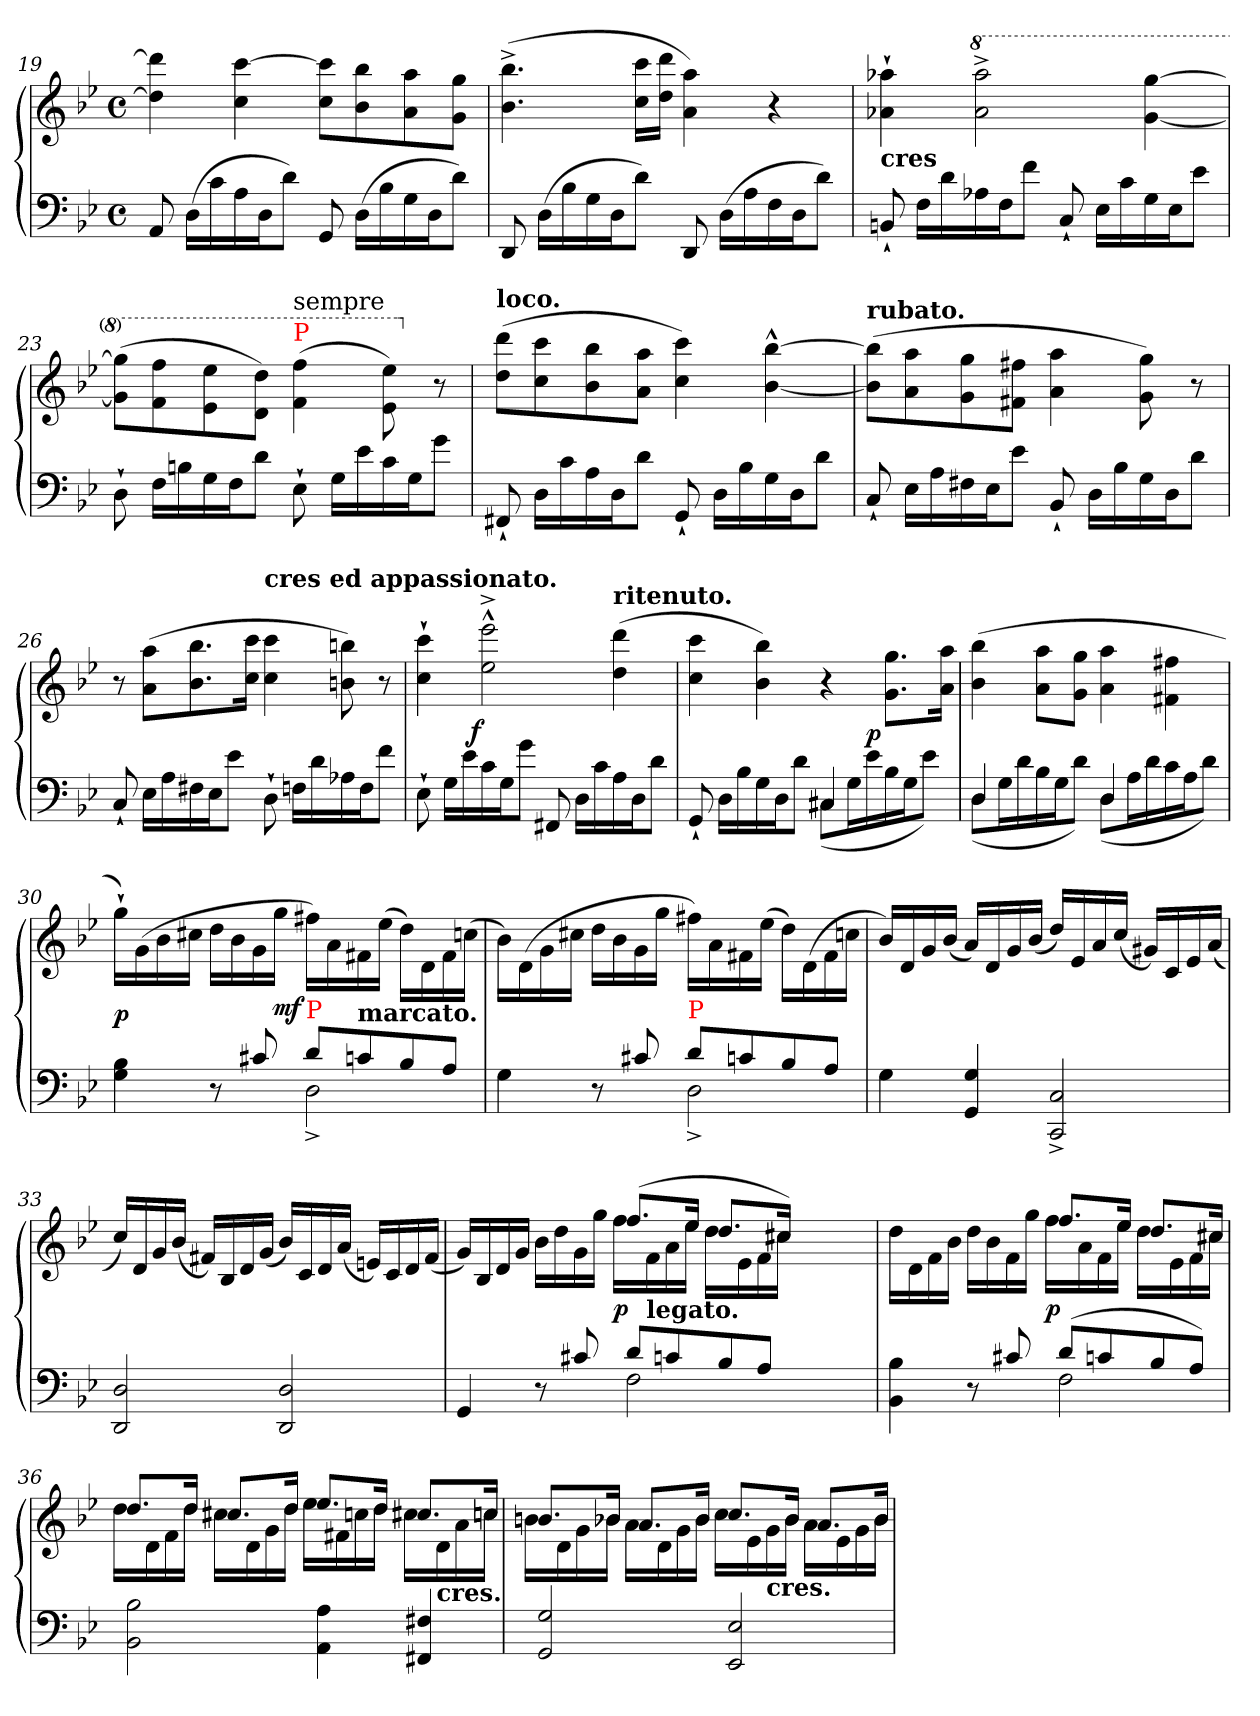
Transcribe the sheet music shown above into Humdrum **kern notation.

**kern	**kern	**dynam
*part1	*part1	*part1
*staff2	*staff1	*staff1/2
*clefF4	*clefG2	*
*k[b-e-]	*k[b-e-]	*
*g:	*g:	*
*M4/4	*M4/4	*
*met(c)	*met(c)	*
=19	=19	=19
8AA	4ddd] 4dd]	.
(>16DLL	.	.
16c	.	.
16A	[4ccc 4cc	.
16DJ	.	.
8dJ)	.	.
8GG	8ccc] 8ccL	.
(>16DLL	8bb- 8b-	.
16B-	.	.
16G	8aa 8a	.
16DJ	.	.
8dJ)	8gg 8gJ	.
=20	=20	=20
8DD	(>4.bb-^< 4.b-^<	.
(>16DLL	.	.
16B-	.	.
16G	.	.
16DJ	.	.
8dJ)	16ccc 16ccLL	.
.	16ddd 16ddJJ	.
8DD	4aa 4a)	.
(>16DLL	.	.
16A	.	.
16F	4r	.
16DJ	.	.
8dJ)	.	.
=22	=22	=22
!	!LO:TX:c:B:t=cres	!
8BBn`	4aa-X` 4a-X`	.
16FLL	.	.
16d	.	.
*	*8va	*
16A-X	2aaa-^< 2aa-^<	.
16FJ	.	.
8fJ	.	.
8C`	.	.
16E-LL	.	.
16c	.	.
16G	[4ggg [4gg	.
16E-J	.	.
8e-J	.	.
=23	=23	=23
8D`	(>8ggg] 8gg]L	.
16FLL	8fff 8ff	.
16Bn	.	.
16G	8eee- 8ee-	.
16FJ	.	.
8dJ	8ddd 8ddJ)	.
!	!LO:TX:a:t=sempre	!
!	!LO:TX:a:color=red:t=P	!
8E-`	(>4fff 4ff	.
16GLL	.	.
16e-	.	.
16c	8eee-\ 8ee-\)	.
16GJ	.	.
*	*X8va	*
8gJ	8r	.
=24	=24	=24
!	!LO:TX:a:B:t=loco.	!
8FF#X`	(>8ddd 8ddL	.
16DLL	8ccc 8cc	.
16c	.	.
16A	8bb- 8b-	.
16DJ	.	.
8dJ	8aa 8aJ	.
8GG`	4ccc 4cc)	.
16DLL	.	.
16B-	.	.
16G	[4bb-^^ [4b-^^	.
16DJ	.	.
8dJ	.	.
=25	=25	=25
!	!LO:TX:a:B:t=rubato.	!
8C`	(>8bb-] 8b-]L	.
16E-LL	8aa 8a	.
16A	.	.
16F#X	8gg 8g	.
16E-J	.	.
8e-J	8ff#X 8f#XJ	.
8BB-`	4aa 4a	.
16DLL	.	.
16B-	.	.
16G	8gg 8g)	.
16DJ	.	.
8dJ	8r	.
=26	=26	=26
8C`	8r	.
16E-LL	(>8aa 8aL	.
16A	.	.
16F#X	8.bb- 8.b-	.
16E-J	.	.
8e-J	.	.
.	16ccc 16ccJk	.
!	!LO:TX:a:B:t=cres ed appassionato.	!
8D`	4ccc 4cc	.
16FnLL	.	.
16d	.	.
16A-X	8bbn 8bn)	.
16FJ	.	.
8fJ	8r	.
=27	=27	=27
8E-`	4ccc`> 4cc`>	.
16GLL	.	.
16e-	.	.
!	!	!LO:DY:rj
16c	2eee-^^^< 2ee-^^^<	f
16GJ	.	.
8gJ	.	.
8FF#X	.	.
16DLL	.	.
16c	.	.
!	!LO:TX:a:B:t=ritenuto.	!
16A	(>4ddd 4dd	.
16DJ	.	.
8dJ	.	.
=28	=28	=28
*^	*^	*
8GG`	8ryy	4ccc 4cc	2ryy	.
4.ryy	16DLL	.	.	.
.	16B-	.	.	.
.	16G	4bb- 4b-)	.	.
.	16DJ	.	.	.
.	8dJ	.	.	.
4C#X	(>8C#XL	4r	8.ryy	.
.	16G\L	.	.	.
.	16e-	.	4ryy	p
4ryy	16B-	8.gg 8.gL	.	.
.	16GJ	.	.	.
.	8e-J)	.	.	.
.	.	16aa 16aJk	16ryy	.
*	*	*v	*v	*
=29	=29	=29	=29
4D	(>8DL	(>4bb- 4b-	.
.	16GL	.	.
.	16d	.	.
4ryy	16B-	8aa 8aL	.
.	16GJ	.	.
.	8dJ)	8gg 8gJ	.
4D	(>8DL	4aa 4a	.
.	16AL	.	.
.	16d	.	.
4ryy	16c	4ff#X 4f#X	.
.	16AJ	.	.
.	8dJ)	.	.
=30	=30	=30	=30
4B- 4G	2ryy	16gg`>LL)	p
.	.	(>16g	.
.	.	16b-	.
.	.	16cc#XJJ	.
8r	.	16ddLL	.
.	.	16b-	.
8c#X/	.	16g	.
.	.	16ggJJ	mf
!LO:TX:a:color=red:t=P	!	!	!
8dL	2D^>	16ff#XLL)	.
.	.	16a	.
!LO:TX:a:B:t=marcato.	!	!	!
8cn	.	16f#X	.
.	.	(>16ee-JJ	.
8B-	.	16dd\LL)	.
.	.	16d	.
8AJ	.	16f#	.
.	.	(>16ccnJJ	.
=31	=31	=31	=31
4G	2ryy	16b-\LL)	.
.	.	(>16d	.
.	.	16g	.
.	.	16cc#XJJ	.
8r	.	16ddLL	.
.	.	16b-	.
8c#X/	.	16g	.
.	.	16ggJJ	.
!LO:TX:a:color=red:t=P	!	!	!
8dL	2D^>	16ff#XLL)	.
.	.	16a	.
8cn	.	16f#X	.
.	.	(>16ee-JJ	.
8B-	.	16dd\LL)	.
.	.	(>16d	.
8AJ	.	16f#	.
.	.	16ccnJJ	.
*v	*v	*	*
=32	=32	=32
4G	16b-LL)	.
.	16d	.
.	16g	.
.	(<16b-JJ	.
4G 4GG	16aLL)	.
.	16d	.
.	16g	.
.	(<16b-JJ	.
2C^> 2CC^>	16ddLL)	.
.	16e-	.
.	16a	.
.	(<16ccJJ	.
.	16g#XLL)	.
.	16c	.
.	16e-	.
.	(<16aJJ	.
=33	=33	=33
2D 2DD	16ccLL)	.
.	16d	.
.	16g	.
.	(<16b-JJ	.
.	16f#XLL)	.
.	16B-	.
.	16d	.
.	(<16gJJ	.
2D 2DD	16b-LL)	.
.	16c	.
.	16d	.
.	(<16aJJ	.
.	16enLL)	.
.	16c	.
.	16d	.
.	(<16f#JJ	.
=34	=34	=34
*^	*^	*
*	*^	*	*	*
4GG	2ryy	2ryy	16gLL)	4ryy	.
.	.	.	16B-	.	.
.	.	.	16d	.	.
.	.	.	16gJJ	.	.
8r	.	.	4ryy	16b-LL	.
.	.	.	.	16dd	.
8c#X/	.	.	.	16g	.
.	.	.	.	16ggJJ	.
!	!	!	!	!	!LO:DY:rj
8dL	2F	16ryy	(>8.ffL	16ffLL	p
!	!	!LO:TX:a:B:t=legato.	!	!	!
.	.	2..ryy	.	16f	.
8cn	.	.	.	16a	.
.	.	.	16ee-Jk	16ee-JJ	.
8B-	.	.	8.ddL	16ddLL	.
.	.	.	.	16e-	.
8AJ	.	.	.	16f	.
.	.	.	16cc#XJk)	16cc#XJJ	.
4..ryy	4ryy	.	4..ryy	4..ryy	.
.	8.ryy	.	.	.	.
*	*v	*v	*	*	*
=35	=35	=35	=35	=35
4B- 4BB-	2ryy	2ryy	16dd\LL	.
.	.	.	16d\	.
.	.	.	16f\	.
.	.	.	16b-\JJ	.
8r	.	.	16ddLL)	.
.	.	.	16b-	.
8c#X/	.	.	16f	.
.	.	.	16ggJJ	.
!	!	!	!	!LO:DY:rj
(<8dL	2F	8.ffL	16ffLL	p
.	.	.	16a	.
8cn	.	.	16f	.
.	.	16ee-Jk	16ee-JJ	.
8B-	.	8.ddL	16ddLL	.
.	.	.	16e-	.
8AJ)	.	.	16f	.
.	.	(>16cc#XJk	16cc#XJJ	.
*v	*v	*	*	*
=36	=36	=36	=36
2B- 2BB-	8.ddL	16ddLL	.
.	.	16d	.
.	.	16f	.
.	16ddJk	16ddJJ	.
.	8.cc#XL	16cc#XLL	.
.	.	16d	.
.	.	16g	.
.	16ddJk	16ddJJ	.
4A 4AA	8.ee-L	16ee-LL	.
.	.	16f#X	.
.	.	16ccn	.
.	16ddJk	16ddJJ	.
4F#X 4FF#X	8.cc#XL	16cc#XLL	.
!	!	!LO:TX:c:B:t=cres.	!
.	.	16d	.
.	.	16a	.
.	16ccnJk	16ccnJJ	.
=37	=37	=37	=37
2G 2GG	8.bnL	16bnLL	.
.	.	16d	.
.	.	16g	.
.	16b-XJk	16b-XJJ	.
.	8.aL	16aLL	.
.	.	16d	.
.	.	16g	.
.	16b-Jk	16b-JJ	.
2E- 2EE-	8.ccL	16ccLL	.
.	.	16e-	.
!	!	!LO:TX:c:B:t=cres.	!
.	.	16g	.
.	16b-Jk	16b-JJ	.
.	8.aL	16aLL	.
.	.	16e-	.
.	.	16g	.
.	16b-Jk	16b-JJ	.
*	*v	*v	*
=	=	=
*-	*-	*-
